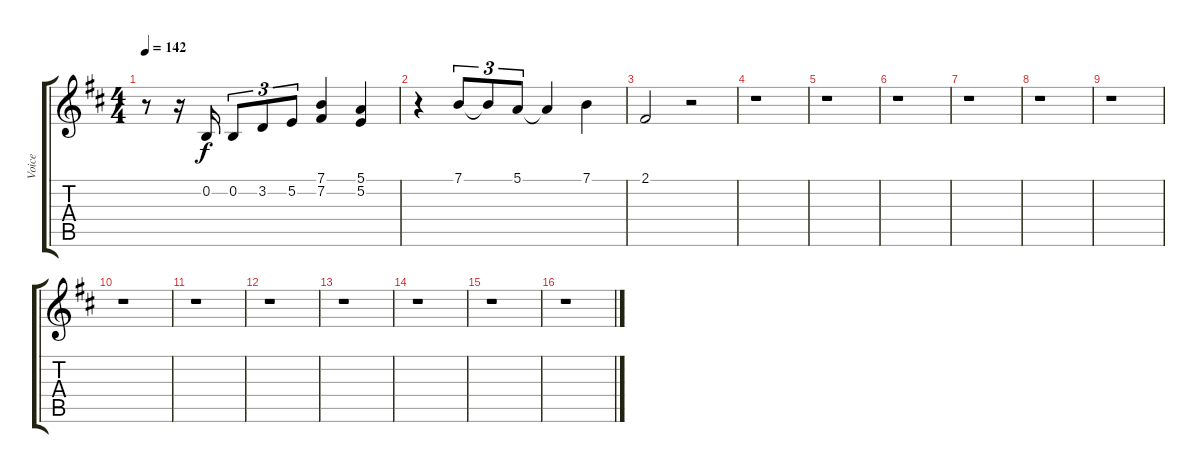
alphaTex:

\track ("Voice" "Voice") {instrument lead5charang}
\staff {score tabs}
\tuning (E4 B3 G3 D3 A2 E2) {hide}
\ts (4 4)
\tempo 142
\clef g2
\ks bminor
r.8{dy f} r.16 0.2.16 0.2.8{tu (3 2)} 3.2.8{tu (3 2)} 5.2.8{tu (3 2)} (7.1 7.2).4 (5.1 5.2).4 |
r.4 7.1.8{tu (3 2)} 7.1{t}.8{tu (3 2)} 5.1.8{tu (3 2)} 5.1{t}.4 7.1.4 |
2.1.2 r.2 |
r.1 |
r.1 |
r.1 |
r.1 |
r.1 |
r.1 |
r.1 |
r.1 |
r.1 |
r.1 |
r.1 |
r.1 |
r.1
